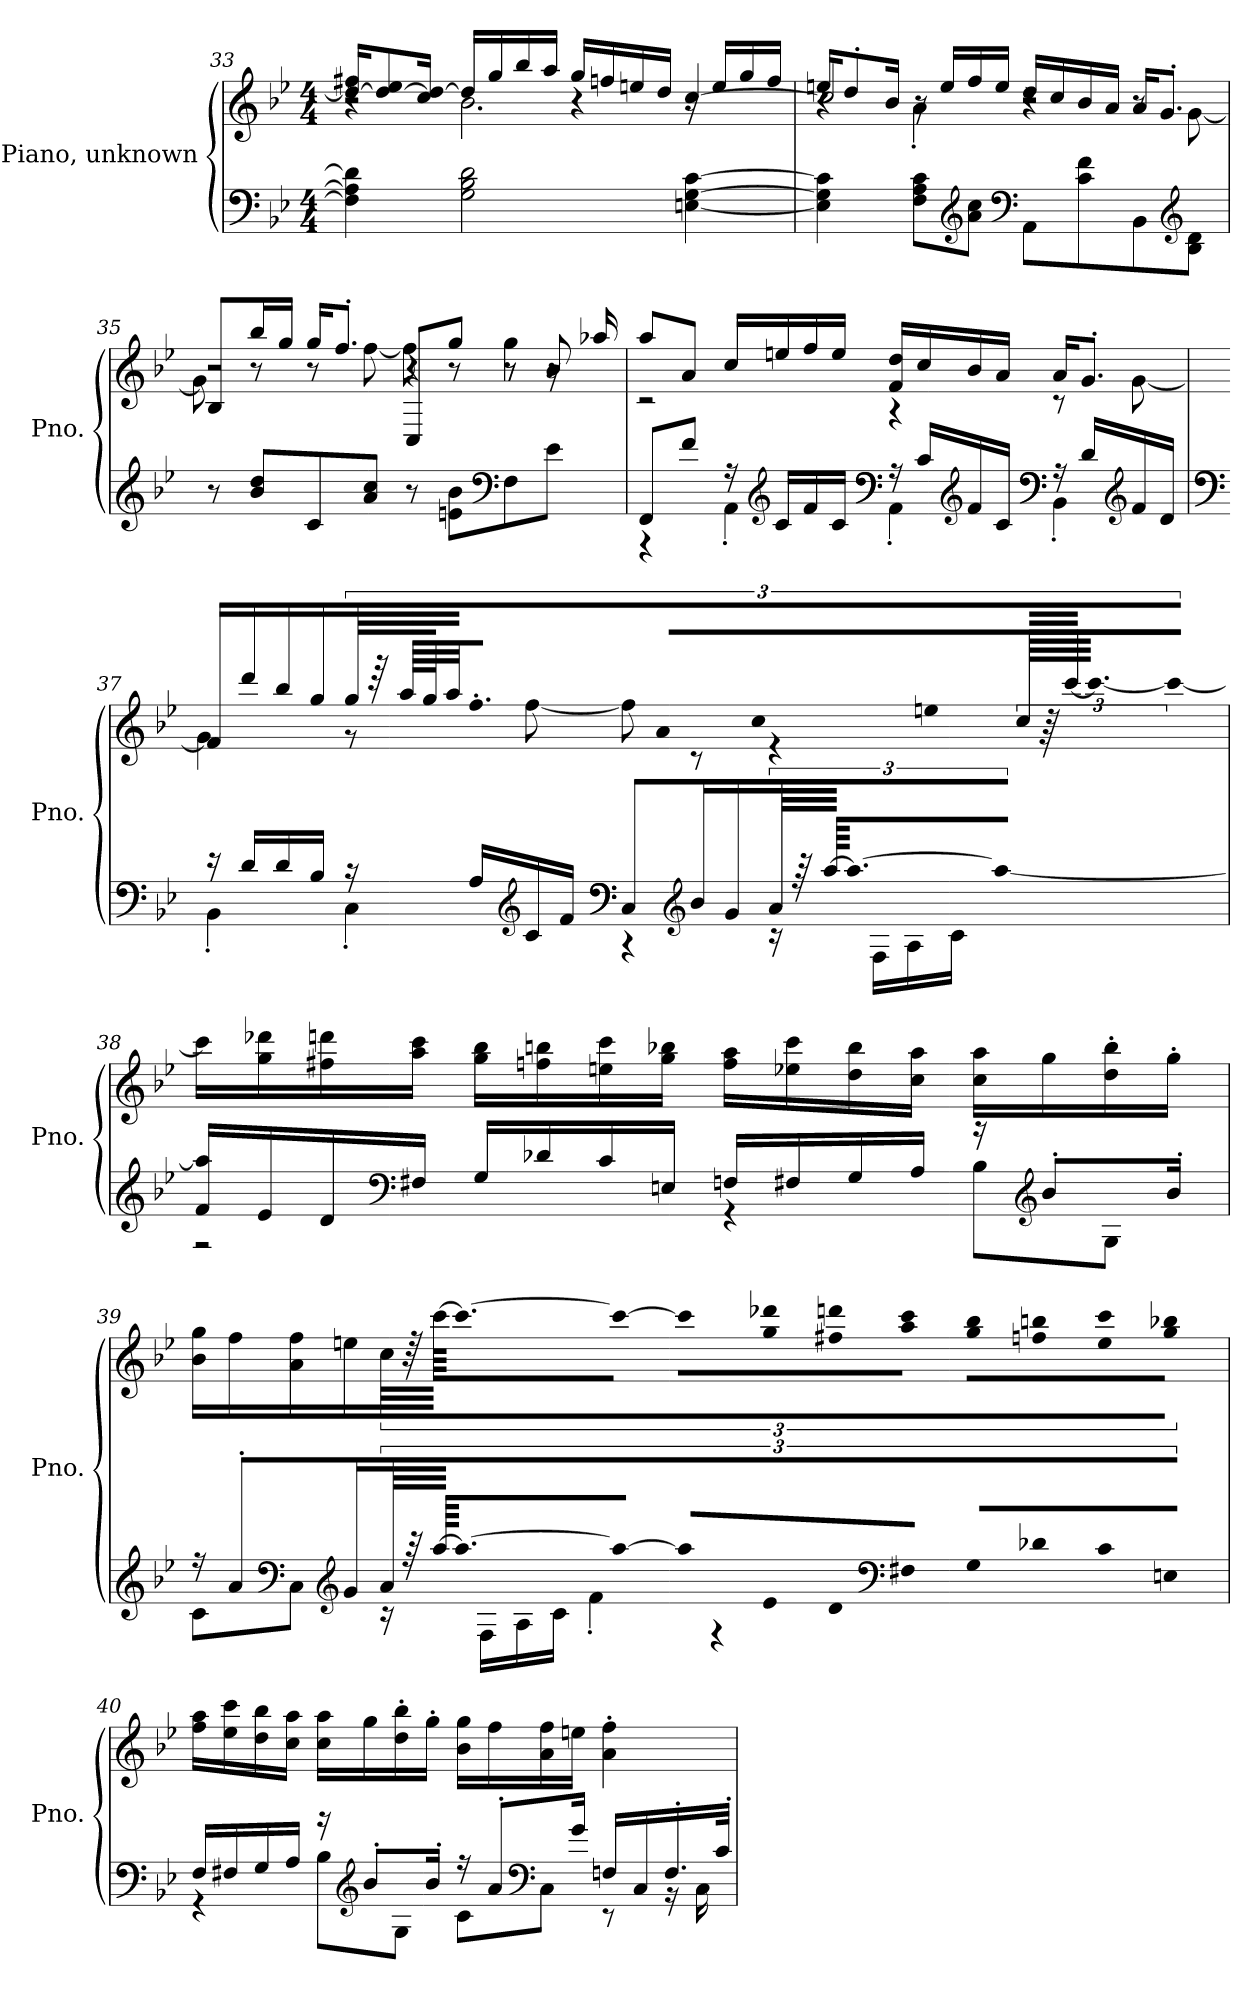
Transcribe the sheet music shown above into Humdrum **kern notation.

**kern	**kern
*part1	*part1
*staff2	*staff1
*I"Piano, unknown	*
*I'Pno.	*
*clefF4	*clefG2
*k[b-e-]	*k[b-e-]
*M4/4	*M4/4
=33	=33
*	*^
*	*	*^
4F#\] 4A\] 4d\]	16dd/_ 16ff#X/KL	4r	2r
.	8dd/_ 8ee-/	.	.
.	16cc/ 16dd/_Jk	.	.
2G\ 2B-\ 2d\	16dd/LL]	2.b-\	.
.	16gg/	.	.
.	16bb-/	.	.
.	16aa/JJ	.	.
.	16gg/LL	.	4r
.	16ffn/	.	.
.	16een/	.	.
.	16dd/JJ	.	.
[4En\ [4G\ [4c\	16r	.	[4cc/
.	16ee/LL	.	.
.	16gg/	.	.
.	16ff/JJ	.	.
!!LO:PB:g=z	!!	!!
=34	=34	=34	=34
4E\] 4G\] 4c\]	16een/KL	4r	2cc/]
.	8dd'/	.	.
.	16b-/Jk	.	.
8F\ 8A\ 8c\L	16r	4a'\	.
.	16ee/LL	.	.
*clefG2	*	*	*
8a\ 8cc\J	16ff/	.	.
.	16ee/JJ	.	.
*clefF4	*	*	*
8AA\L	16dd/LL	4r	2r
.	16cc/	.	.
8c\ 8f\	16b-/	.	.
.	16a/JJ	.	.
8BB-\	16a/KL	8r	.
.	8.g'/J	.	.
*clefG2	*	*	*
8B-\ 8d\J	.	[8g\	.
=35	=35	=35	=35
8r	8B-/L	8g\]	2r
8b-/ 8dd/L	16bb-/L	8r	.
.	16gg/JJ	.	.
8c/	16gg/KL	8r	.
.	8.ff'/J	.	.
8a/ 8cc/J	.	[8ff\	.
8r	8C/L	8ff\]	4r
8en\ 8b-\L	8gg/J	8r	.
*clefF4	*	*	*
8F\	8r	4gg\	8r
8e\J	16r	.	8b-/
.	16aa-X/	.	.
*	*	*v	*v
!!LO:LB:g=z
=36	=36	=36
*^	*	*
8FF/L	4r	8aa/L	2r
8f/J	.	8a/J	.
16r	4AA'\	16cc/LL	.
*clefG2	*	*	*
16c/LL	.	16een/	.
16f/	.	16ff/	.
16c/JJ	.	16ee/JJ	.
*clefF4	*	*	*
16r	4AA'\	16f/ 16dd/LL	4r
16c/LL	.	16cc/	.
*clefG2	*	*	*
16f/	.	16b-/	.
16c/JJ	.	16a/JJ	.
*clefF4	*	*	*
16r	4BB-'\	16a/KL	8r
16d/LL	.	8.g'/J	.
*clefG2	*	*	*
16f/	.	.	[8g\
16d/JJ	.	.	.
!!LO:LB:g=z	!!
=37	=37	=37	=37
*clefF4	*	*	*
16r	4BB-'\	16f/LL	4g\]
16d/LL	.	16ddd/	.
16d/	.	16bb-/	.
16B-/JJ	.	16gg/	.
16r	4C'\	96gg/JJkk	8r
.	.	96r	.
.	.	96aa/LLLL	.
*	*	*Xbrackettup	*
.	.	96gg/J	.
.	.	48aa/JJ	.
16A/LL	.	8.ff'/J	.
*clefG2	*	*	*
16c/	.	.	[8ff\
16f/JJ	.	.	.
*clefF4	*	*	*
8C/L	4r	16a/LL	8ff\]
.	.	16cc/J	.
*clefG2	*	*	*
16b-/L	.	8een/	8r
16g/	.	.	.
*	*	*brackettup	*
96a/JJkk	16r	96cc/Jkkk	4r
96r	.	96r	.
[96aa/KKLL	.	[96ccc/KKLL	.
16.aa/J_	.	16.ccc/J_	.
.	16F\LL	.	.
8aa/J_	16A\	8ccc/J_	.
.	16c\JJ	.	.
*	*	*v	*v
!!LO:LB:g=z
=38	=38	=38
16f/ 16aa/]LL	2r	16ccc\LL]
16e-/	.	16gg\ 16ddd-X\
16d/	.	16ff#X\ 16dddn\
*clefF4	*	*
16F#X/JJ	.	16aa\ 16ccc\JJ
16G/LL	.	16gg\ 16bb-\LL
16d-X/	.	16ffn\ 16bbn\
16c/	.	16een\ 16ccc\
16En/JJ	.	16gg\ 16bb-X\JJ
16Fn/LL	4r	16ff\ 16aa\LL
16F#X/	.	16ee-X\ 16ccc\
16G/	.	16dd\ 16bb-\
16A/JJ	.	16cc\ 16aa\JJ
16r	8B-\L	16cc\ 16aa\LL
*clefG2	*	*
8b-'/L	.	16gg\
.	8G\J	16dd\' 16bb-\'
16b-'/Jk	.	16gg'\JJ
!!LO:LB:g=z
=39	=39	=39
16r	8c\L	16b-\ 16gg\LL
8a'/L	.	16ff\
*clefF4	*	*
.	8C\J	16a\ 16ff\
*clefG2	*	*
16g/L	.	16een\
96a/JJkk	16r	96cc\JJkk
96r	.	96r
[96aa/KKLL	.	[96ccc\KKLL
16.aa/J_	.	16.ccc\J_
.	16F\LL	.
8aa/J_	16A\	8ccc\J_
.	16c\JJ	.
16aa/LL]	4f'\	16ccc\LL]
16e-/	.	16gg\ 16ddd-X\
16d/	.	16ff#X\ 16dddn\
*clefF4	*	*
16F#X/JJ	.	16aa\ 16ccc\JJ
16G/LL	4r	16gg\ 16bb-\LL
16d-X/	.	16ffn\ 16bbn\
16c/	.	16ee\ 16ccc\
16En/JJ	.	16gg\ 16bb-X\JJ
!!LO:LB:g=z
=40	=40	=40
16F/LL	4r	16ff\ 16aa\LL
16F#X/	.	16ee-\ 16ccc\
16G/	.	16dd\ 16bb-\
16A/JJ	.	16cc\ 16aa\JJ
16r	8B-\L	16cc\ 16aa\LL
*clefG2	*	*
8b-'/L	.	16gg\
.	8G\J	16dd\' 16bb-\'
16b-'/Jk	.	16gg'\JJ
16r	8c\L	16b-\ 16gg\LL
8a'/L	.	16ff\
*clefF4	*	*
.	8C\J	16a\ 16ff\
16g/Jk	.	16een\JJ
16Fn/LL	8r	4a\' 4ff\'
16C/	.	.
16.F'/	16r	.
.	16C\	.
32c'/JJk	.	.
*v	*v	*
=	=
*-	*-
